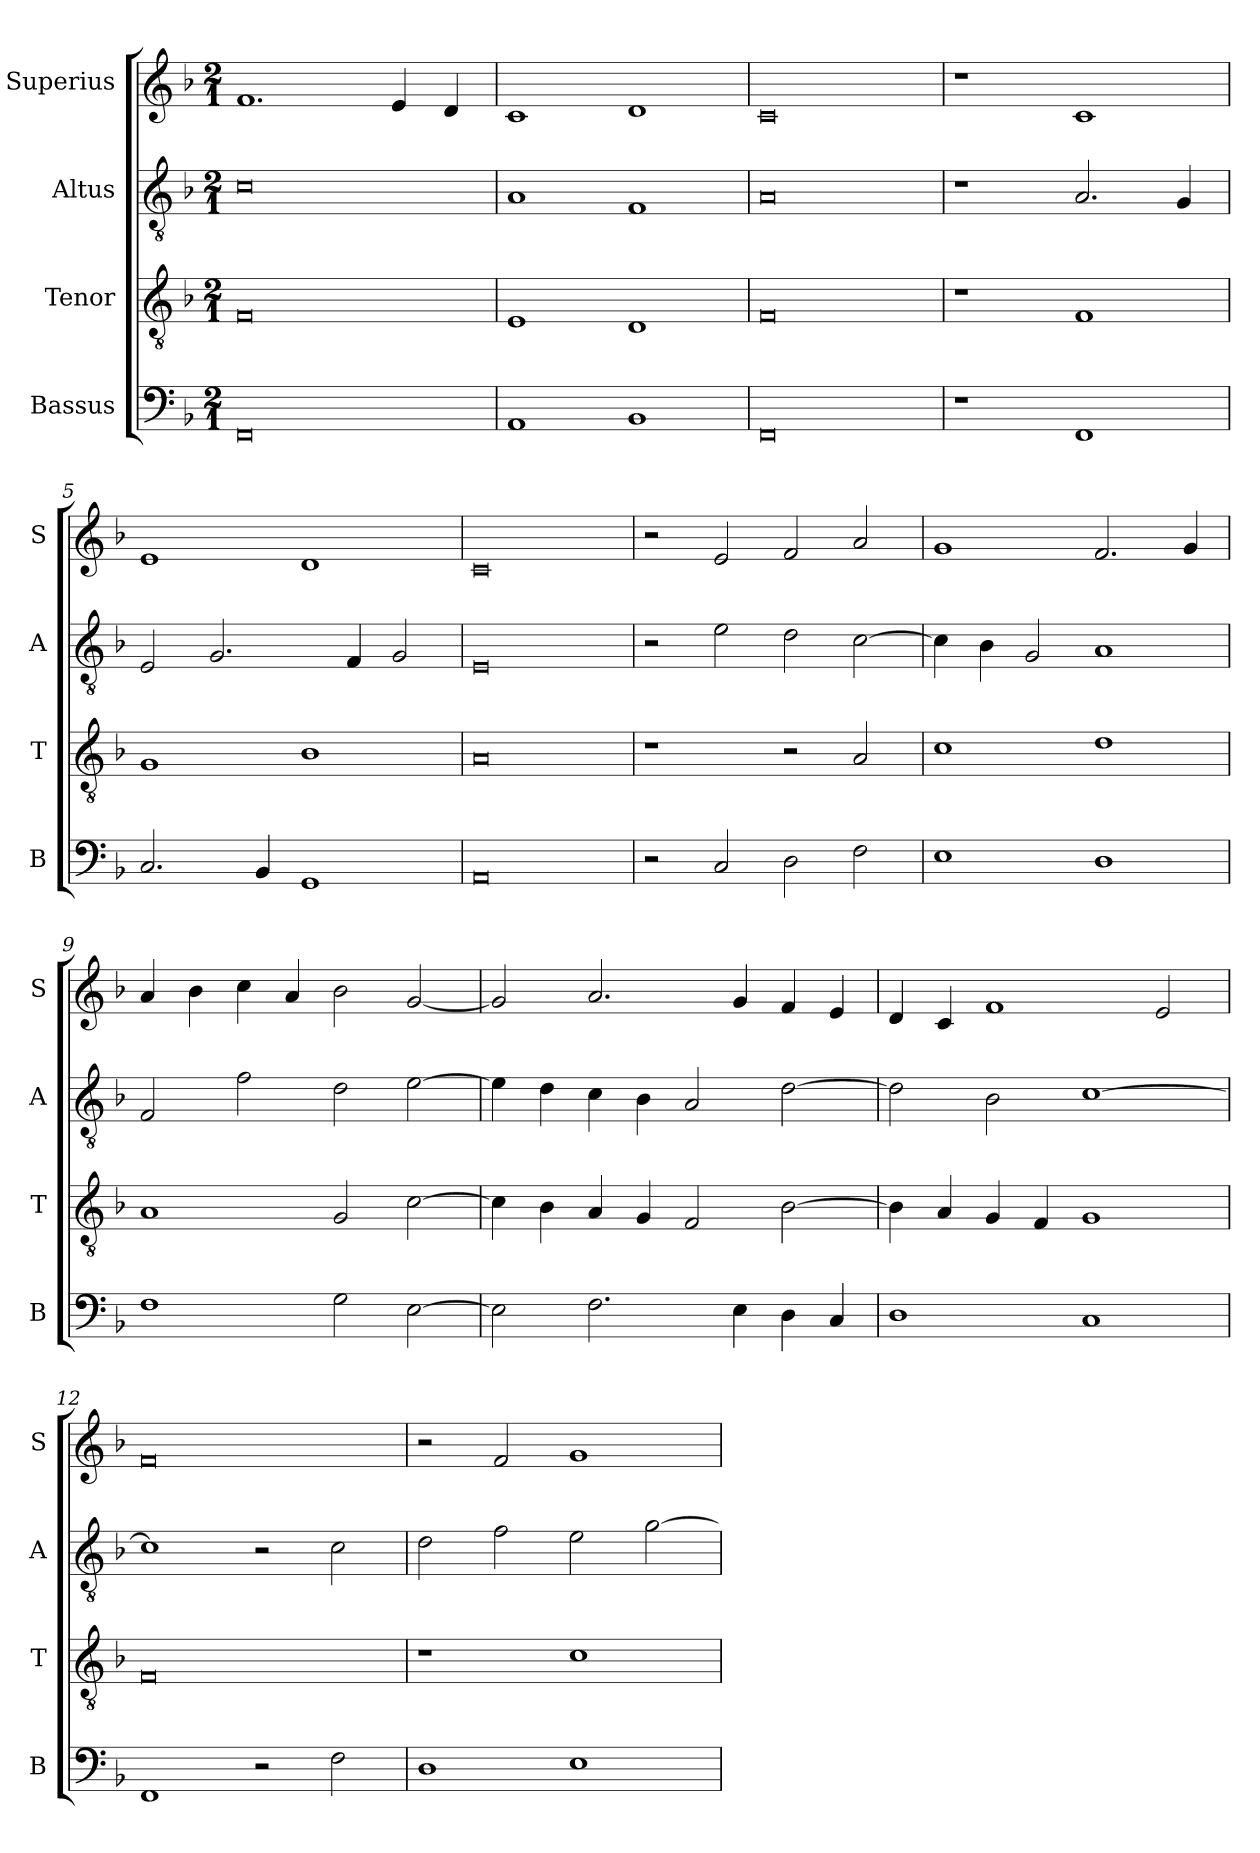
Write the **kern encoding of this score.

**kern	**kern	**kern	**kern
*part4	*part3	*part2	*part1
*staff4	*staff3	*staff2	*staff1
*I"Bassus	*I"Tenor	*I"Altus	*I"Superius
*I'B	*I'T	*I'A	*I'S
*clefF4	*clefGv2	*clefGv2	*clefG2
*k[b-]	*k[b-]	*k[b-]	*k[b-]
*M2/1	*M2/1	*M2/1	*M2/1
=1	=1	=1	=1
0FF	0F	0c	1.f
.	.	.	4e/
.	.	.	4d/
=2	=2	=2	=2
1AA	1E	1A	1c
1BB-	1D	1F	1d
=3	=3	=3	=3
0FF	0F	0A	0c
=4	=4	=4	=4
1r	1r	1r	1r
1FF	1F	2.A/	1c
.	.	4G/	.
=5	=5	=5	=5
2.C/	1G	2E/	1e
.	.	2.G/	.
4BB-/	.	.	.
1GG	1B-	.	1d
.	.	4F/	.
.	.	2G/	.
=6	=6	=6	=6
0AA	0A	0E	0c
=7	=7	=7	=7
2r	1r	2r	2r
2C/	.	2e\	2e/
2D\	2r	2d\	2f/
2F\	2A/	[2c\	2a/
=8	=8	=8	=8
1E	1c	4c\]	1g
.	.	4B-\	.
.	.	2G/	.
1D	1d	1A	2.f/
.	.	.	4g/
=9	=9	=9	=9
1F	1A	2F/	4a/
.	.	.	4b-\
.	.	2f\	4cc\
.	.	.	4a/
2G\	2G/	2d\	2b-\
[2E\	[2c\	[2e\	[2g/
=10	=10	=10	=10
2E\]	4c\]	4e\]	2g/]
.	4B-\	4d\	.
2.F\	4A/	4c\	2.a/
.	4G/	4B-\	.
.	2F/	2A/	.
4E\	.	.	4g/
4D\	[2B-\	[2d\	4f/
4C/	.	.	4e/
=11	=11	=11	=11
1D	4B-\]	2d\]	4d/
.	4A/	.	4c/
.	4G/	2B-\	1f
.	4F/	.	.
1C	1G	[1c	.
.	.	.	2e/
=12	=12	=12	=12
1FF	0F	1c]	0f
2r	.	2r	.
2F\	.	2c\	.
=13	=13	=13	=13
1D	1r	2d\	2r
.	.	2f\	2f/
1E	1c	2e\	1g
.	.	[2g\	.
=	=	=	=
*-	*-	*-	*-
